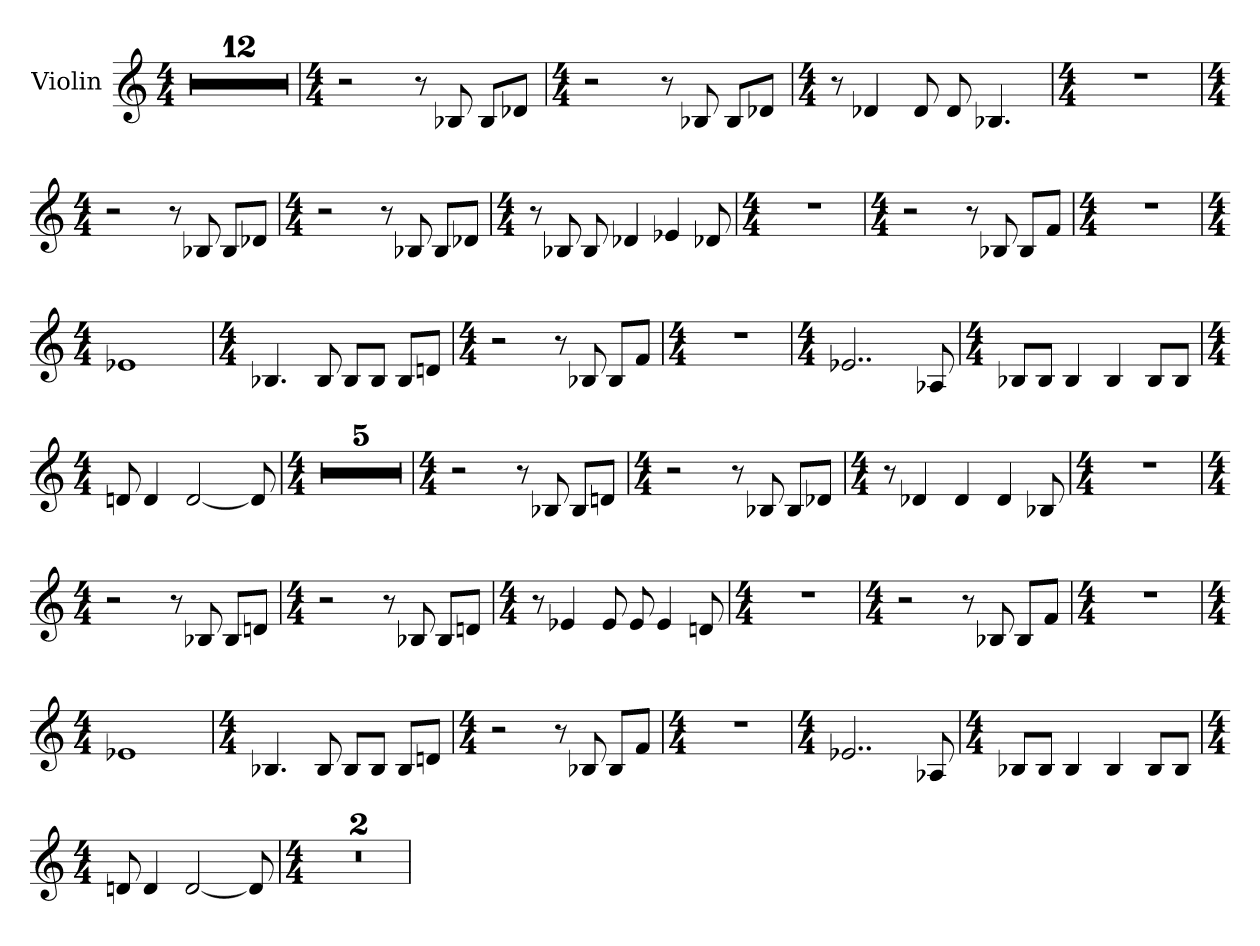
**kern
*part1
*staff1
*I"Violin
*I'Vln
*M4/4
=
1r
=
*M4/4
1r
=
*M4/4
1r
=
*M4/4
1r
=
*M4/4
1r
=
*M4/4
1r
=
*M4/4
1r
=
*M4/4
1r
=
*M4/4
1r
=
*M4/4
1r
=
*M4/4
1r
=
*M4/4
1r
=
*M4/4
2r
8r
8B-X
8B-L
8d-XJ
=
*M4/4
2r
8r
8B-X
8B-L
8d-XJ
=
*M4/4
8r
4d-X
8d-
8d-
4.B-X
=
*M4/4
1r
=
*M4/4
2r
8r
8B-X
8B-L
8d-XJ
=
*M4/4
2r
8r
8B-X
8B-L
8d-XJ
=
*M4/4
8r
8B-X
8B-
4d-X
4e-X
8d-X
=
*M4/4
1r
=
*M4/4
2r
8r
8B-X
8B-L
8fJ
=
*M4/4
1r
=
*M4/4
1e-X
=
*M4/4
4.B-X
8B-
8B-L
8B-J
8B-L
8dnJ
=
*M4/4
2r
8r
8B-X
8B-L
8fJ
=
*M4/4
1r
=
*M4/4
2..e-X
8A-X
=
*M4/4
8B-XL
8B-J
4B-
4B-
8B-L
8B-J
=
*M4/4
8dn
4d
[2d
8d]
=
*M4/4
1r
=
*M4/4
1r
=
*M4/4
1r
=
*M4/4
1r
=
*M4/4
1r
=
*M4/4
2r
8r
8B-X
8B-L
8dnJ
=
*M4/4
2r
8r
8B-X
8B-L
8d-XJ
=
*M4/4
8r
4d-X
4d-
4d-
8B-X
=
*M4/4
1r
=
*M4/4
2r
8r
8B-X
8B-L
8dnJ
=
*M4/4
2r
8r
8B-X
8B-L
8dnJ
=
*M4/4
8r
4e-X
8e-
8e-
4e-
8dn
=
*M4/4
1r
=
*M4/4
2r
8r
8B-X
8B-L
8fJ
=
*M4/4
1r
=
*M4/4
1e-X
=
*M4/4
4.B-X
8B-
8B-L
8B-J
8B-L
8dnJ
=
*M4/4
2r
8r
8B-X
8B-L
8fJ
=
*M4/4
1r
=
*M4/4
2..e-X
8A-X
=
*M4/4
8B-XL
8B-J
4B-
4B-
8B-L
8B-J
=
*M4/4
8dn
4d
[2d
8d]
=
*M4/4
1r
=
*M4/4
1r
=
*-
